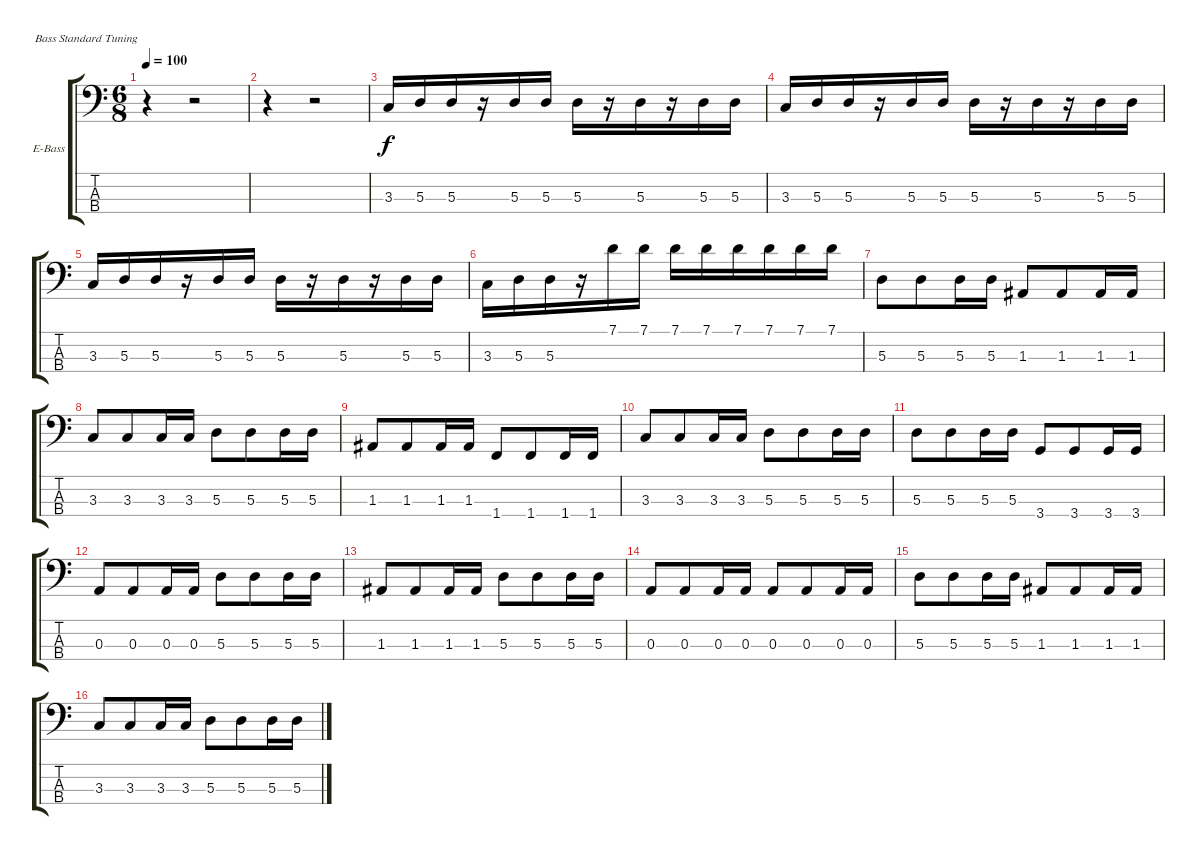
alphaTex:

\defaultSystemsLayout 4
\bracketExtendMode groupsimilarinstruments
\firstSystemTrackNameOrientation horizontal
\otherSystemsTrackNameOrientation horizontal
\track ("Electric Bass" "E-Bass") {instrument electricbassfinger}
\staff {score tabs}
\tuning (G2 D2 A1 E1)
\ts (6 8)
\tempo 100
\clef f4
\scale
0.487395
\ks c
r.4{dy f instrument electricbassfinger} r.2 |
\scale
0.256303 r.4 r.2 |
\scale
0.256303 3.3.16 5.3.16 5.3.16 r.16 5.3.16 5.3.16 5.3.16 r.16 5.3.16 r.16 5.3.16 5.3.16 |
\scale
0.333333 3.3.16 5.3.16 5.3.16 r.16 5.3.16 5.3.16 5.3.16 r.16 5.3.16 r.16 5.3.16 5.3.16 |
\scale
0.333333 3.3.16 5.3.16 5.3.16 r.16 5.3.16 5.3.16 5.3.16 r.16 5.3.16 r.16 5.3.16 5.3.16 |
\scale
0.333333 3.3.16 5.3.16 5.3.16 r.16 7.1.16 7.1.16 7.1.16 7.1.16 7.1.16 7.1.16 7.1.16 7.1.16 |
\scale
0.333333 5.3.8 5.3.8 5.3.16 5.3.16 1.3.8 1.3.8 1.3.16 1.3.16 |
\scale
0.333333 3.3.8 3.3.8 3.3.16 3.3.16 5.3.8 5.3.8 5.3.16 5.3.16 |
\scale
0.333333 1.3.8 1.3.8 1.3.16 1.3.16 1.4.8 1.4.8 1.4.16 1.4.16 |
\scale
0.333333 3.3.8 3.3.8 3.3.16 3.3.16 5.3.8 5.3.8 5.3.16 5.3.16 |
\scale
0.333333 5.3.8 5.3.8 5.3.16 5.3.16 3.4.8 3.4.8 3.4.16 3.4.16 |
\scale
0.333333 0.3.8 0.3.8 0.3.16 0.3.16 5.3.8 5.3.8 5.3.16 5.3.16 |
\scale
0.333333 1.3.8 1.3.8 1.3.16 1.3.16 5.3.8 5.3.8 5.3.16 5.3.16 |
\scale
0.333333 0.3.8 0.3.8 0.3.16 0.3.16 0.3.8 0.3.8 0.3.16 0.3.16 |
\scale
0.333333 5.3.8 5.3.8 5.3.16 5.3.16 1.3.8 1.3.8 1.3.16 1.3.16 |
\scale
0.333333 3.3.8 3.3.8 3.3.16 3.3.16 5.3.8 5.3.8 5.3.16 5.3.16
